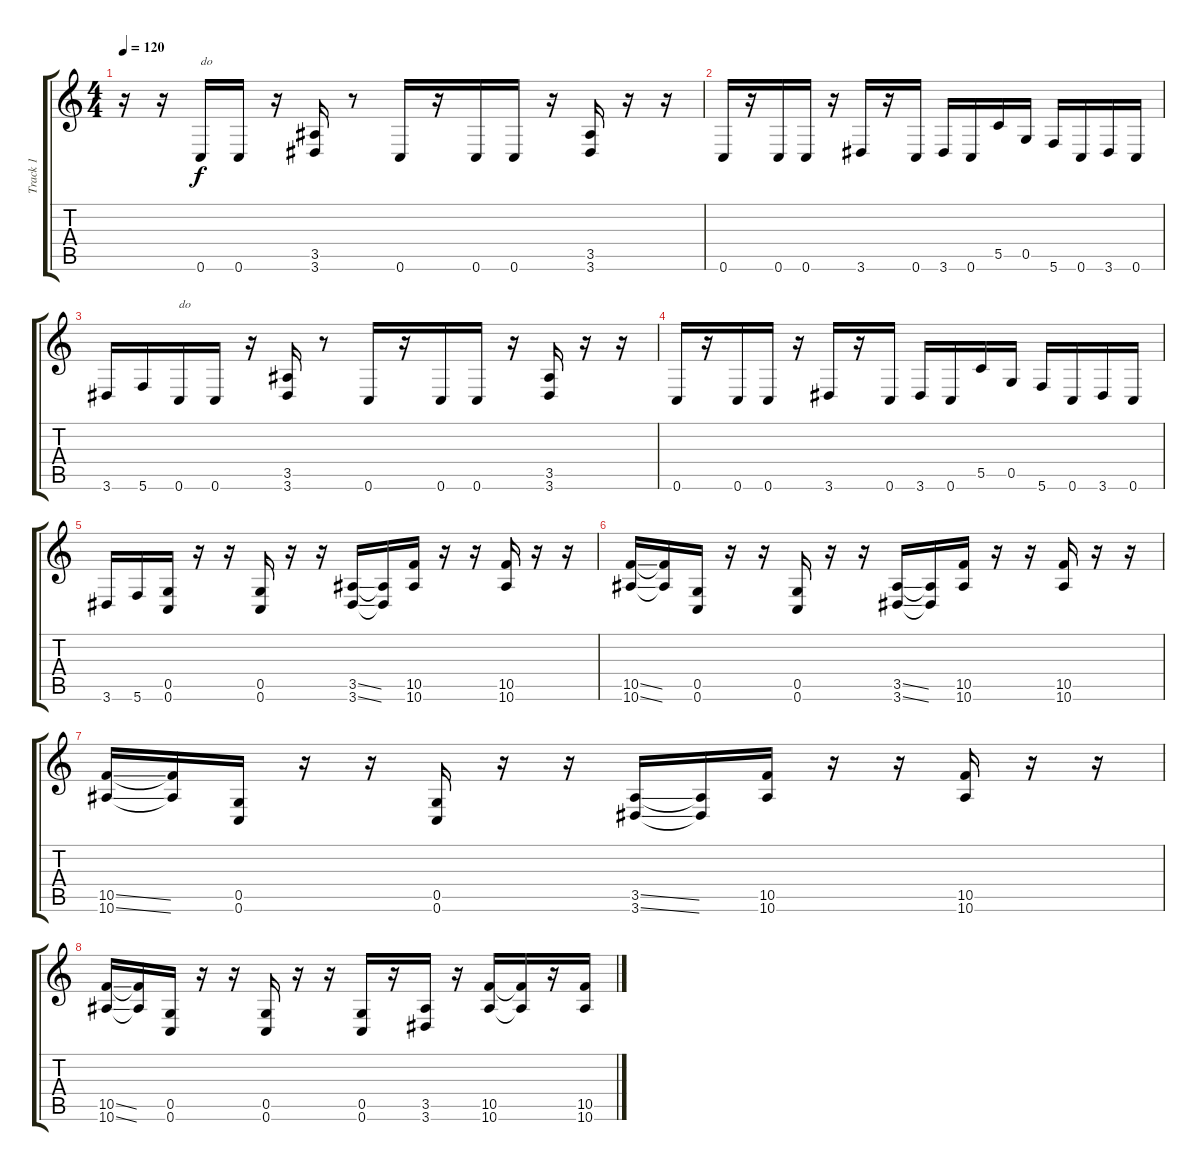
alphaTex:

\track ("Track 1" "Track 1") {instrument distortionguitar}
\staff {score tabs}
\tuning (D4 A3 F3 C3 G2 C2) {hide}
\ts (4 4)
\tempo 120
\clef g2
\ks c
r.16{dy mp} r.16 0.6.16{txt "do" dy f} 0.6.16 r.16 (3.5 3.6).16 r.8 0.6.16 r.16 0.6.16 0.6.16 r.16 (3.5 3.6).16 r.16 r.16 |
0.6.16 r.16 0.6.16 0.6.16 r.16 3.6.16 r.16 0.6.16 3.6.16 0.6.16 5.5.16 0.5.16 5.6.16 0.6.16 3.6.16 0.6.16 |
3.6.16 5.6.16 0.6.16{txt "do"} 0.6.16 r.16 (3.5 3.6).16 r.8 0.6.16 r.16 0.6.16 0.6.16 r.16 (3.5 3.6).16 r.16 r.16 |
0.6.16 r.16 0.6.16 0.6.16 r.16 3.6.16 r.16 0.6.16 3.6.16 0.6.16 5.5.16 0.5.16 5.6.16 0.6.16 3.6.16 0.6.16 |
3.6.16 5.6.16 (0.5 0.6).16 r.16 r.16 (0.5 0.6).16 r.16 r.16 (3.5{ss} 3.6{ss}).16 (3.5{t} 3.6{t}).16 (10.5 10.6).16 r.16 r.16 (10.5 10.6).16 r.16 r.16 |
(10.5{ss} 10.6{ss}).16 (10.5{t} 10.6{t}).16 (0.5 0.6).16 r.16 r.16 (0.5 0.6).16 r.16 r.16 (3.5{ss} 3.6{ss}).16 (3.5{t} 3.6{t}).16 (10.5 10.6).16 r.16 r.16 (10.5 10.6).16 r.16 r.16 |
(10.5{ss} 10.6{ss}).16 (10.5{t} 10.6{t}).16 (0.5 0.6).16 r.16 r.16 (0.5 0.6).16 r.16 r.16 (3.5{ss} 3.6{ss}).16 (3.5{t} 3.6{t}).16 (10.5 10.6).16 r.16 r.16 (10.5 10.6).16 r.16 r.16 |
(10.5{ss} 10.6{ss}).16 (10.5{t} 10.6{t}).16 (0.5 0.6).16 r.16 r.16 (0.5 0.6).16 r.16 r.16 (0.5 0.6).16 r.16 (3.5 3.6).16 r.16 (10.5 10.6).16 (10.5{t} 10.6{t}).16 r.16 (10.5 10.6).16
